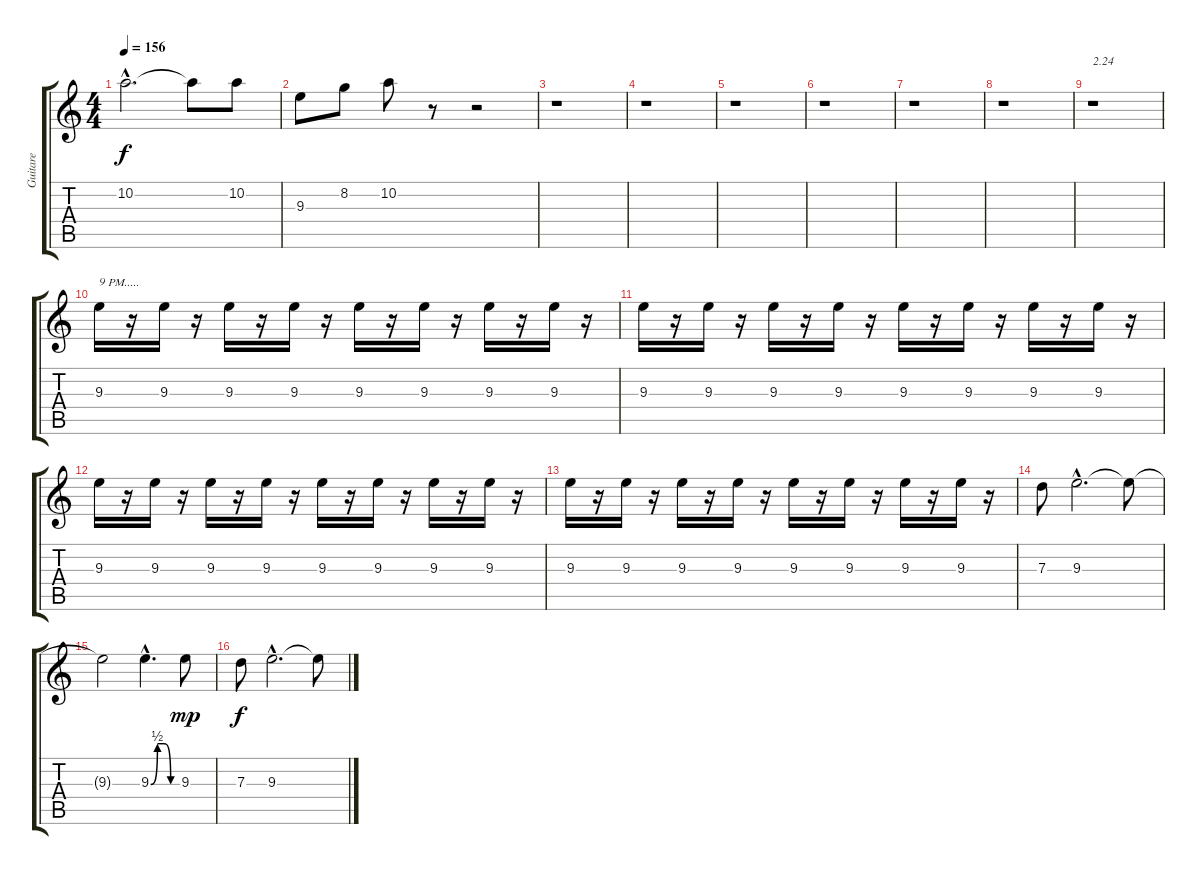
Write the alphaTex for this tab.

\track ("Guitare " "Guitare ") {instrument distortionguitar}
\staff {score tabs}
\tuning (E4 B3 G3 D3 A2 E2) {hide}
\ts (4 4)
\tempo 156
\clef g2
\ks c
10.2{hac t}.2{d dy f} 10.2{t}.8 10.2.8 |
9.3.8 8.2.8 10.2.8 r.8 r.2 |
r.1 |
r.1 |
r.1 |
r.1 |
r.1 |
r.1 |
r.1{txt "2.24"} |
9.3.16{txt "9 PM....."} r.16 9.3.16 r.16 9.3.16 r.16 9.3.16 r.16 9.3.16 r.16 9.3.16 r.16 9.3.16 r.16 9.3.16 r.16 |
9.3.16 r.16 9.3.16 r.16 9.3.16 r.16 9.3.16 r.16 9.3.16 r.16 9.3.16 r.16 9.3.16 r.16 9.3.16 r.16 |
9.3.16 r.16 9.3.16 r.16 9.3.16 r.16 9.3.16 r.16 9.3.16 r.16 9.3.16 r.16 9.3.16 r.16 9.3.16 r.16 |
9.3.16 r.16 9.3.16 r.16 9.3.16 r.16 9.3.16 r.16 9.3.16 r.16 9.3.16 r.16 9.3.16 r.16 9.3.16 r.16 |
7.3.8{txt ""} 9.3{hac}.2{d} 9.3{t}.8 |
9.3{t}.2 9.3{be (custom 0 0 15 2 30 2 45 0 60 0) hac}.4{d} 9.3.8{dy mp} |
7.3.8{dy f} 9.3{hac}.2{d} 9.3{t}.8
